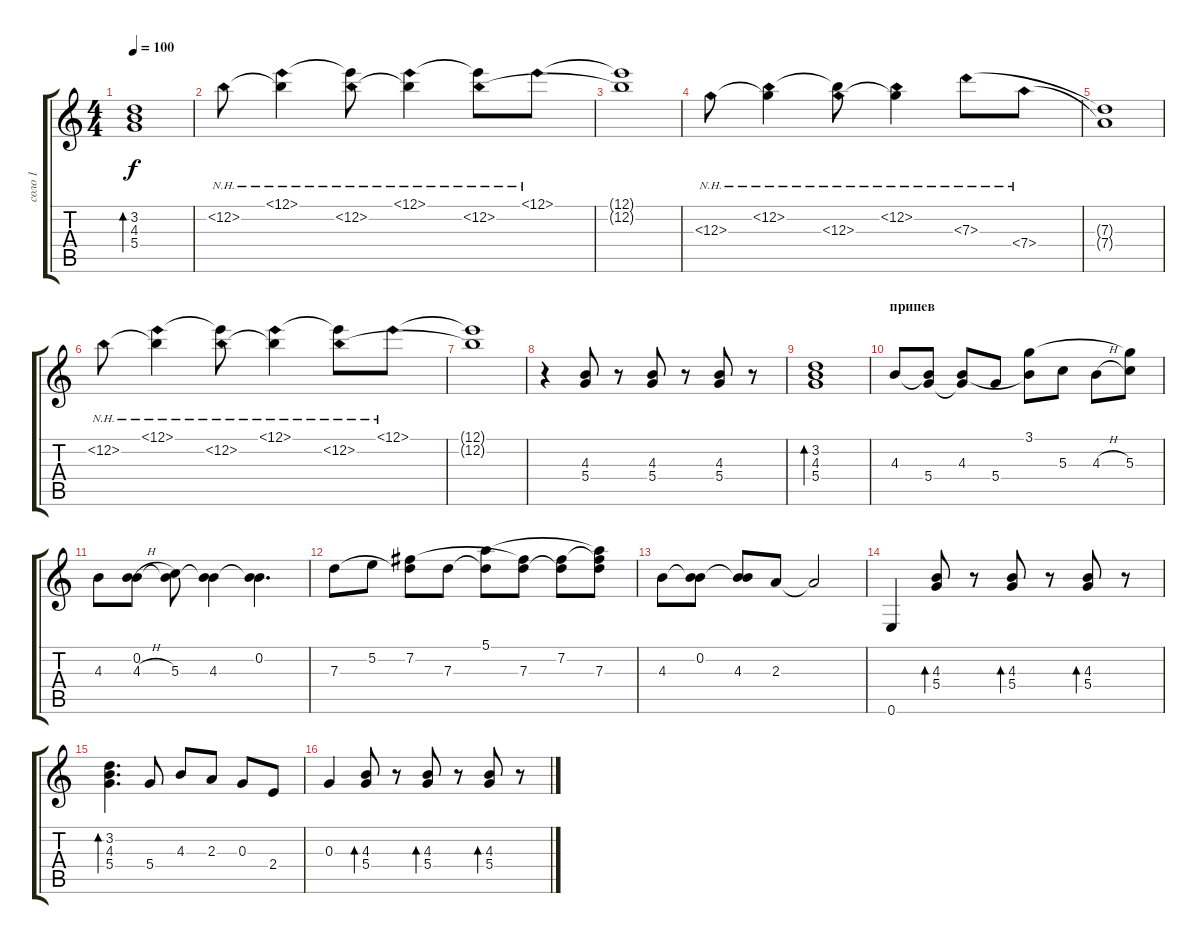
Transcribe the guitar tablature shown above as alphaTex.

\track ("соло 1" "соло 1") {instrument electricguitarmuted}
\staff {score tabs}
\tuning (E4 B3 G3 D3 A2 E2) {hide}
\ts (4 4)
\tempo 100
\clef g2
\ks c
(3.2 4.3 5.4).1{bd 60 dy f} |
12.2{nh}.8 (12.1{nh} 12.2{t}).4 (12.1{t} 12.2{nh}).8 (12.1{nh} 12.2{t}).4 (12.1{t} 12.2{nh}).8 12.1{nh}.8 |
(12.1{t} 12.2{t}).1 |
12.3{nh}.8 (12.2{nh} 12.3{t}).4 (12.2{t} 12.3{nh}).8 (12.2{nh} 12.3{t}).4 7.3{nh}.8 7.4{nh}.8 |
(7.3{t} 7.4{t}).1 |
12.2{nh}.8 (12.1{nh} 12.2{t}).4 (12.1{t} 12.2{nh}).8 (12.1{nh} 12.2{t}).4 (12.1{t} 12.2{nh}).8 12.1{nh}.8 |
(12.1{t} 12.2{t}).1 |
r.4 (4.3 5.4).8 r.8 (4.3 5.4).8 r.8 (4.3 5.4).8 r.8 |
(3.2 4.3 5.4).1{bd 60} |
\section ("" "припев")
4.3.8 (4.3{t} 5.4).8 (4.3 5.4{t}).8 5.4.8 (3.1 4.3{t}).8 5.3.8 4.3{h}.8 (3.1{t} 5.3).8 |
4.3.8 (0.2 4.3{h}).8 (0.2{t} 5.3).8 (0.2{t} 4.3).4 (0.2 4.3{t}).4{d} |
7.3.8 5.2.8 (7.2 7.3{t}).8 7.3.8 (5.1 7.3{t}).8 (7.2{t} 7.3).8 (7.2 7.3{t}).8 (5.1{t} 7.2{t} 7.3).8 |
4.3.8 (0.2 4.3{t}).8 (0.2{t} 4.3).8 2.3.8 2.3{t}.2 |
0.6.4 (4.3 5.4).8{bd 60} r.8 (4.3 5.4).8{bd 60} r.8 (4.3 5.4).8{bd 60} r.8 |
(3.2 4.3 5.4).4{d bd 60} 5.4.8 4.3.8 2.3.8 0.3.8 2.4.8 |
0.3.4 (4.3 5.4).8{bd 60} r.8 (4.3 5.4).8{bd 60} r.8 (4.3 5.4).8{bd 60} r.8
